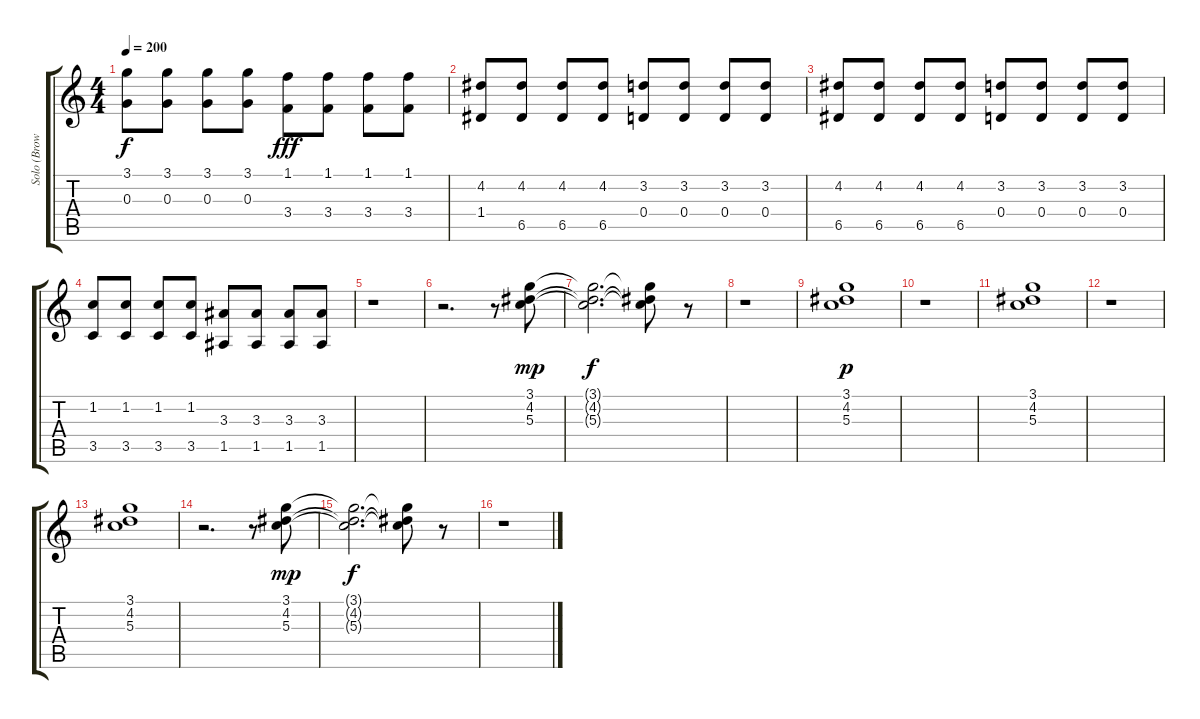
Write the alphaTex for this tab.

\track ("Solo (Brownsound)" "Solo (Brow") {instrument overdrivenguitar}
\staff {score tabs}
\tuning (E4 B3 G3 D3 A2 E2) {hide}
\ts (4 4)
\tempo 200
\clef g2
\ks c
(3.1 0.3).8{dy f} (3.1 0.3).8 (3.1 0.3).8 (3.1 0.3).8 (1.1 3.4).8{dy fff} (1.1 3.4).8 (1.1 3.4).8 (1.1 3.4).8 |
(4.2 1.4).8 (4.2 6.5).8 (4.2 6.5).8 (4.2 6.5).8 (3.2 0.4).8 (3.2 0.4).8 (3.2 0.4).8 (3.2 0.4).8 |
(4.2 6.5).8 (4.2 6.5).8 (4.2 6.5).8 (4.2 6.5).8 (3.2 0.4).8 (3.2 0.4).8 (3.2 0.4).8 (3.2 0.4).8 |
(1.2 3.5).8 (1.2 3.5).8 (1.2 3.5).8 (1.2 3.5).8 (3.3 1.5).8 (3.3 1.5).8 (3.3 1.5).8 (3.3 1.5).8 |
r.1 |
r.2{d} r.8 (3.1 4.2 5.3).8{dy mp} |
(3.1{t} 4.2{t} 5.3{t}).2{d dy f} (3.1{t} 4.2{t} 5.3{t}).8 r.8 |
r.1 |
(3.1 4.2 5.3).1{dy p} |
r.1 |
(3.1 4.2 5.3).1 |
r.1 |
(3.1 4.2 5.3).1 |
r.2{d} r.8 (3.1 4.2 5.3).8{dy mp} |
(3.1{t} 4.2{t} 5.3{t}).2{d dy f} (3.1{t} 4.2{t} 5.3{t}).8 r.8 |
r.1
